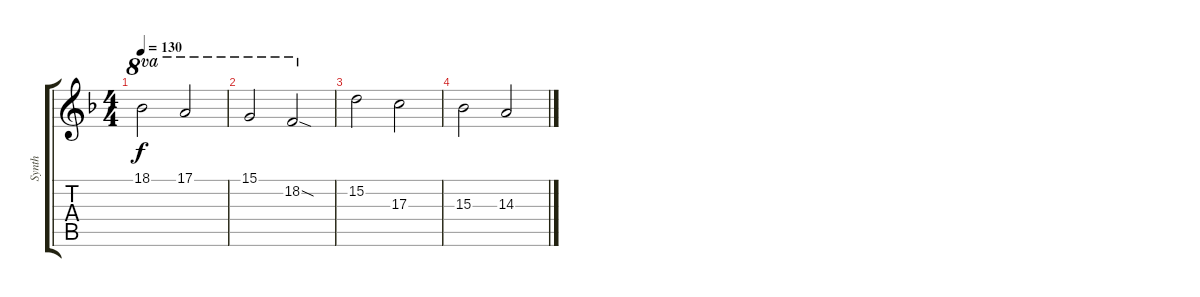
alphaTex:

\track ("Synth" "Synth") {instrument synthstrings1}
\staff {score tabs}
\tuning (E4 B3 G3 D3 A2 E2) {hide}
\ts (4 4)
\tempo 130
\clef g2
\ks f
18.1.2{ot 8va dy f} 17.1.2{ot 8va} |
15.1.2{ot 8va} 18.2{sod}.2{ot 8va} |
15.2.2 17.3.2 |
15.3.2 14.3.2
